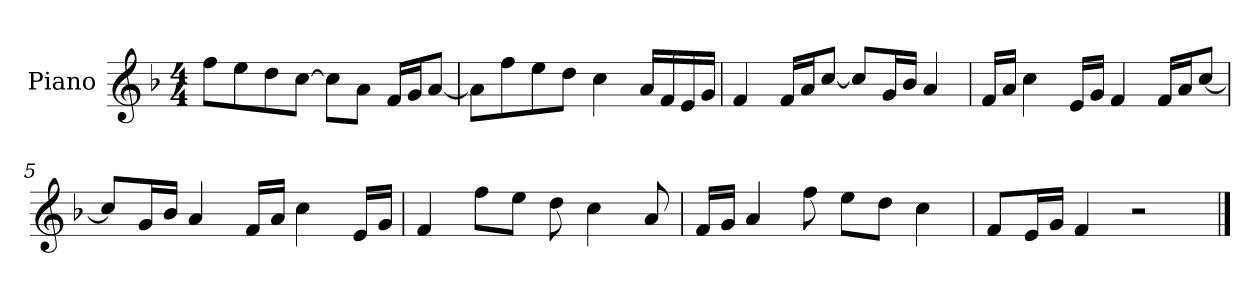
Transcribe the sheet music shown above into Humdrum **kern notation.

**kern
*part1
*staff1
*I"Piano
*I'P-no
*clefG2
*k[b-]
*M4/4
*MM90
=1
8ff\L
8ee\
8dd\
[8cc\J
8cc\L]
8a\J
16f/LL
16g/J
[8a/J
=2
8a\L]
8ff\
8ee\
8dd\J
4cc\
16a/LL
16f/
16e/
16g/JJ
=3
4f/
16f/LL
16a/J
[8cc/J
8cc/L]
16g/L
16b-/JJ
4a/
=4
16f/LL
16a/JJ
4cc\
16e/LL
16g/JJ
4f/
16f/LL
16a/J
[8cc/J
!!LO:LB:g=z
=5
8cc/L]
16g/L
16b-/JJ
4a/
16f/LL
16a/JJ
4cc\
16e/LL
16g/JJ
=6
4f/
8ff\L
8ee\J
8dd\
4cc\
8a/
=7
16f/LL
16g/JJ
4a/
8ff\
8ee\L
8dd\J
4cc\
=8
8f/L
16e/L
16g/JJ
4f/
2r
==
*-
